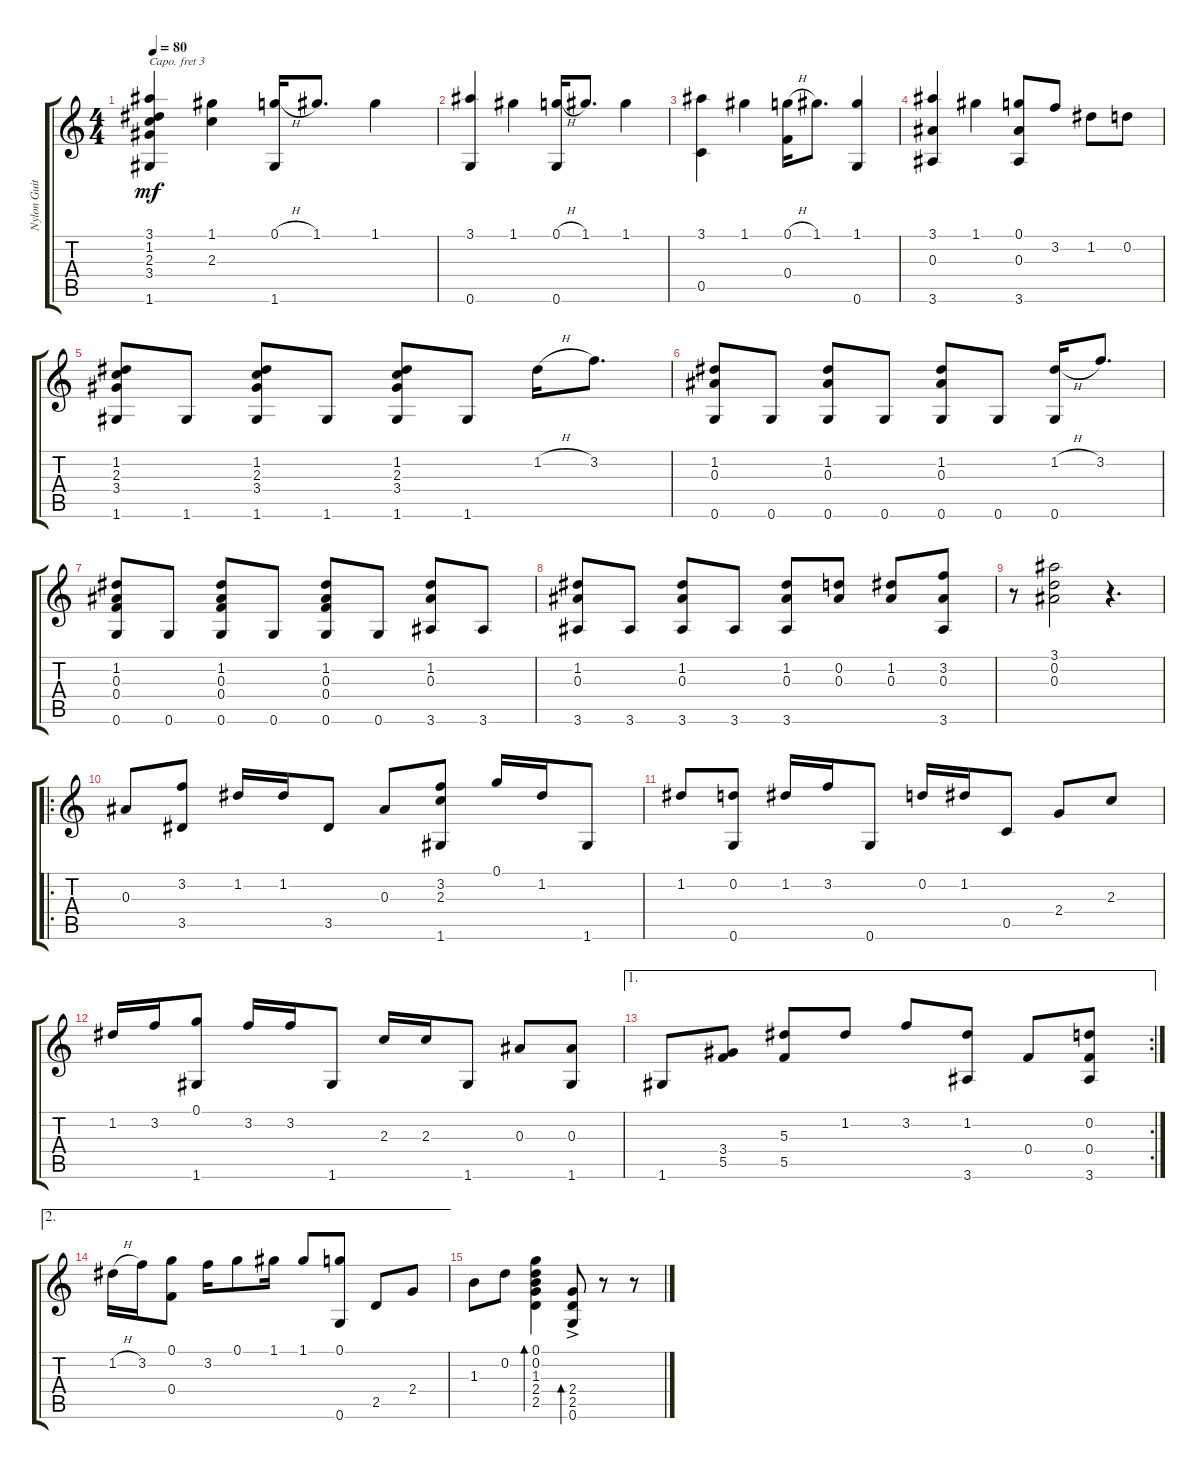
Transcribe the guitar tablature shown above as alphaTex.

\track ("Nylon Guitar" "Nylon Guit") {instrument acousticguitarnylon}
\staff {score tabs}
\capo 3
\tuning (E4 B3 G3 D3 A2 E2) {hide}
\ts (4 4)
\tempo 80
\clef g2
\ks c
(3.1 1.2 2.3 3.4 1.6).4{dy mf instrument acousticguitarnylon} (1.1 2.3).4 (0.1{h} 1.6).16 1.1.8{d} 1.1.4 |
(3.1 0.6).4 1.1.4 (0.1{h} 0.6).16 1.1.8{d} 1.1.4 |
(3.1 0.5).4 1.1.4 (0.1{h} 0.4).16 1.1.8{d} (1.1 0.6).4 |
(3.1 0.3 3.6).4 1.1.4 (0.1 0.3 3.6).8 3.2.8 1.2.8 0.2.8 |
(1.2 2.3 3.4 1.6).8 1.6.8 (1.2 2.3 3.4 1.6).8 1.6.8 (1.2 2.3 3.4 1.6).8 1.6.8 1.2{h}.16 3.2.8{d} |
(1.2 0.3 0.6).8 0.6.8 (1.2 0.3 0.6).8 0.6.8 (1.2 0.3 0.6).8 0.6.8 (1.2{h} 0.6).16 3.2.8{d} |
(1.2 0.3 0.4 0.6).8 0.6.8 (1.2 0.3 0.4 0.6).8 0.6.8 (1.2 0.3 0.4 0.6).8 0.6.8 (1.2 0.3 3.6).8 3.6.8 |
(1.2 0.3 3.6).8 3.6.8 (1.2 0.3 3.6).8 3.6.8 (1.2 0.3 3.6).8 (0.2 0.3).8 (1.2 0.3).8 (3.2 0.3 3.6).8 |
r.8 (3.1 0.2 0.3).2 r.4{d} |
\ro
0.3.8 (3.2 3.5).8 1.2.16 1.2.16 3.5.8 0.3.8 (3.2 2.3 1.6).8 0.1.16 1.2.16 1.6.8 |
1.2.8 (0.2 0.6).8 1.2.16 3.2.16 0.6.8 0.2.16 1.2.16 0.5.8 2.4.8 2.3.8 |
1.2.16 3.2.16 (0.1 1.6).8 3.2.16 3.2.16 1.6.8 2.3.16 2.3.16 1.6.8 0.3.8 (0.3 1.6).8 |
\ae 1
\rc 2
1.6.8 (3.4 5.5).8 (5.3 5.5).8 1.2.8 3.2.8 (1.2 3.6).8 0.4.8 (0.2 0.4 3.6).8 |
\ae 2
1.2{h}.16 3.2.16 (0.1 0.4).8 3.2.16 0.1.8 1.1.16 1.1.8 (0.1 0.6).8 2.5.8 2.4.8 |
1.3.8 0.2.8 (0.1 0.2 1.3 2.4 2.5).4{bd 240} (2.4 2.5 0.6{ac}).8{bd 30} r.8 r.8
